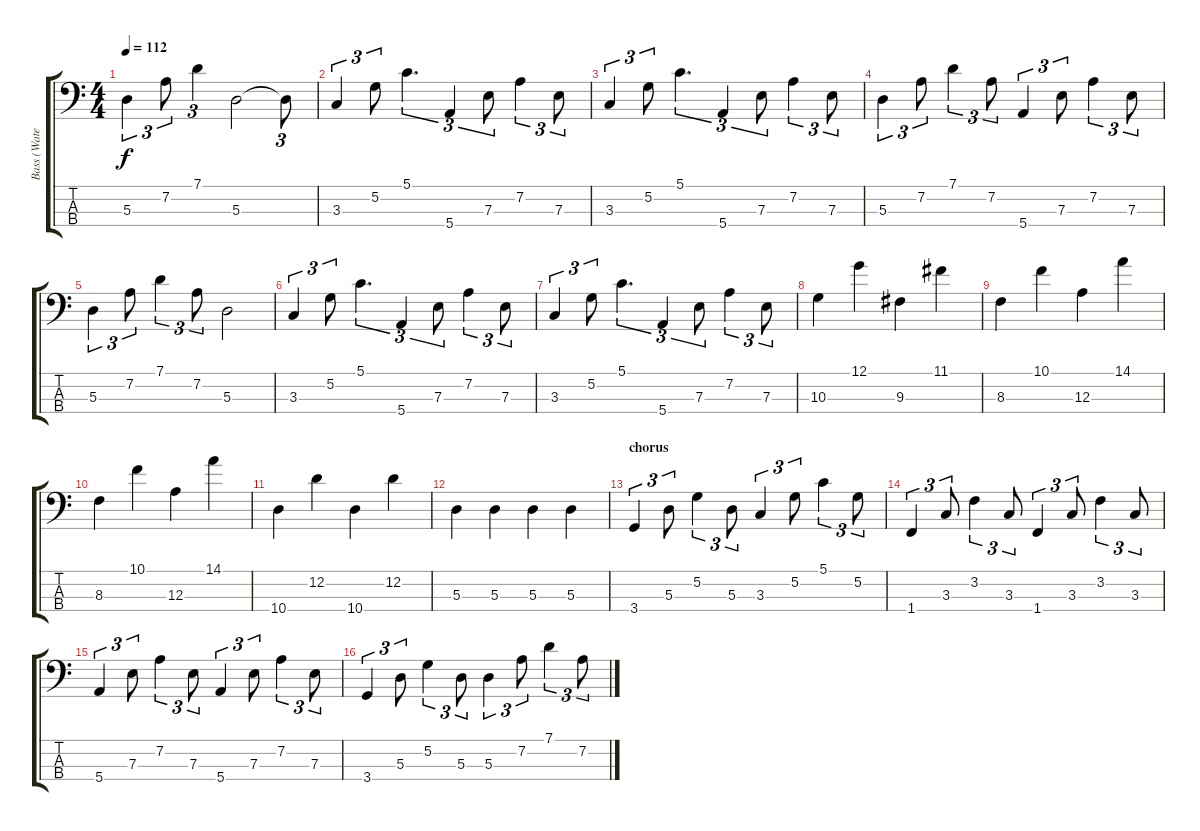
\track ("Bass (Waters)" "Bass (Wate") {instrument electricbasspick}
\staff {score tabs}
\tuning (G2 D2 A1 E1) {hide}
\ts (4 4)
\tempo 112
\clef f4
\ks c
5.3.4{tu (3 2) dy f} 7.2.8{tu (3 2)} 7.1.4{tu (3 2)} 5.3.2 5.3{t}.8{tu (3 2)} |
3.3.4{tu (3 2)} 5.2.8{tu (3 2)} 5.1.4{d tu (3 2)} 5.4.4{tu (3 2)} 7.3.8{tu (3 2)} 7.2.4{tu (3 2)} 7.3.8{tu (3 2)} |
3.3.4{tu (3 2)} 5.2.8{tu (3 2)} 5.1.4{d tu (3 2)} 5.4.4{tu (3 2)} 7.3.8{tu (3 2)} 7.2.4{tu (3 2)} 7.3.8{tu (3 2)} |
5.3.4{tu (3 2)} 7.2.8{tu (3 2)} 7.1.4{tu (3 2)} 7.2.8{tu (3 2)} 5.4.4{tu (3 2)} 7.3.8{tu (3 2)} 7.2.4{tu (3 2)} 7.3.8{tu (3 2)} |
5.3.4{tu (3 2)} 7.2.8{tu (3 2)} 7.1.4{tu (3 2)} 7.2.8{tu (3 2)} 5.3.2 |
3.3.4{tu (3 2)} 5.2.8{tu (3 2)} 5.1.4{d tu (3 2)} 5.4.4{tu (3 2)} 7.3.8{tu (3 2)} 7.2.4{tu (3 2)} 7.3.8{tu (3 2)} |
3.3.4{tu (3 2)} 5.2.8{tu (3 2)} 5.1.4{d tu (3 2)} 5.4.4{tu (3 2)} 7.3.8{tu (3 2)} 7.2.4{tu (3 2)} 7.3.8{tu (3 2)} |
10.3.4 12.1.4 9.3.4 11.1.4 |
8.3.4 10.1.4 12.3.4 14.1.4 |
8.3.4 10.1.4 12.3.4 14.1.4 |
10.4.4 12.2.4 10.4.4 12.2.4 |
5.3.4 5.3.4 5.3.4 5.3.4 |
\section ("" "chorus")
3.4.4{tu (3 2)} 5.3.8{tu (3 2)} 5.2.4{tu (3 2)} 5.3.8{tu (3 2)} 3.3.4{tu (3 2)} 5.2.8{tu (3 2)} 5.1.4{tu (3 2)} 5.2.8{tu (3 2)} |
1.4.4{tu (3 2)} 3.3.8{tu (3 2)} 3.2.4{tu (3 2)} 3.3.8{tu (3 2)} 1.4.4{tu (3 2)} 3.3.8{tu (3 2)} 3.2.4{tu (3 2)} 3.3.8{tu (3 2)} |
5.4.4{tu (3 2)} 7.3.8{tu (3 2)} 7.2.4{tu (3 2)} 7.3.8{tu (3 2)} 5.4.4{tu (3 2)} 7.3.8{tu (3 2)} 7.2.4{tu (3 2)} 7.3.8{tu (3 2)} |
3.4.4{tu (3 2)} 5.3.8{tu (3 2)} 5.2.4{tu (3 2)} 5.3.8{tu (3 2)} 5.3.4{tu (3 2)} 7.2.8{tu (3 2)} 7.1.4{tu (3 2)} 7.2.8{tu (3 2)}
